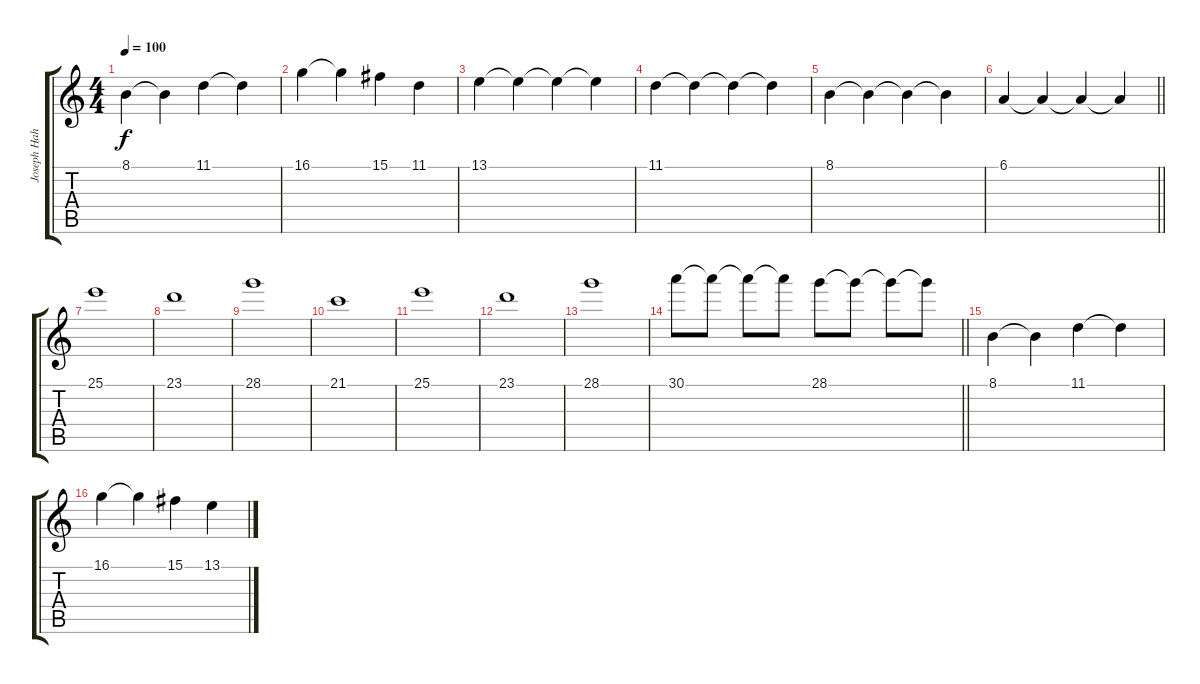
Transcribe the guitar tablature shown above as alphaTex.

\track ("Joseph Hahn (Sampler 2)" "Joseph Hah") {instrument stringensemble2}
\staff {score tabs}
\tuning (Eb4 Bb3 Gb3 Db3 Ab2 Db2) {hide}
\ts (4 4)
\tempo 100
\clef g2
\ks c
8.1.4{dy f} 8.1{t}.4 11.1.4 11.1{t}.4 |
16.1.4 16.1{t}.4 15.1.4 11.1.4 |
13.1.4 13.1{t}.4 13.1{t}.4 13.1{t}.4 |
11.1.4 11.1{t}.4 11.1{t}.4 11.1{t}.4 |
8.1.4 8.1{t}.4 8.1{t}.4 8.1{t}.4 |
\barLineRight lightlight
6.1.4 6.1{t}.4 6.1{t}.4 6.1{t}.4 |
25.1.1 |
23.1.1 |
28.1.1 |
21.1.1 |
25.1.1 |
23.1.1 |
28.1.1 |
\barLineRight lightlight
30.1.8 30.1{t}.8 30.1{t}.8 30.1{t}.8 28.1.8 28.1{t}.8 28.1{t}.8 28.1{t}.8 |
8.1.4 8.1{t}.4 11.1.4 11.1{t}.4 |
16.1.4 16.1{t}.4 15.1.4 13.1.4
